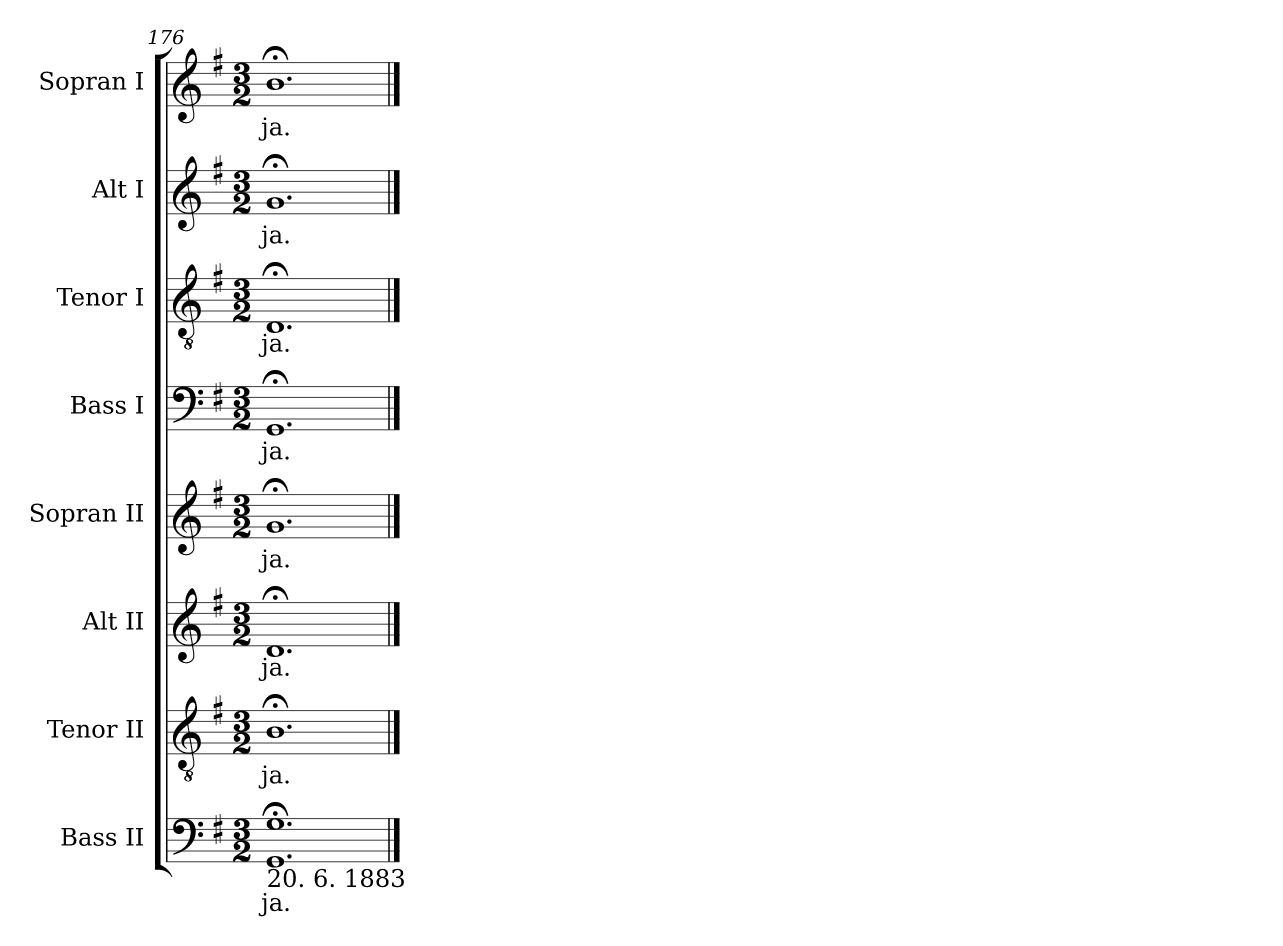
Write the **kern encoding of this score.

**kern	**text	**kern	**text	**kern	**text	**kern	**text	**kern	**text	**kern	**text	**kern	**text	**kern	**text
*part8	*part8	*part7	*part7	*part6	*part6	*part5	*part5	*part4	*part4	*part3	*part3	*part2	*part2	*part1	*part1
*staff8	*staff8	*staff7	*staff7	*staff6	*staff6	*staff5	*staff5	*staff4	*staff4	*staff3	*staff3	*staff2	*staff2	*staff1	*staff1
*I"Bass II	*	*I"Tenor II	*	*I"Alt II	*	*I"Sopran II	*	*I"Bass I	*	*I"Tenor I	*	*I"Alt I	*	*I"Sopran I	*
*clefF4	*	*clefGv2	*	*clefG2	*	*clefG2	*	*clefF4	*	*clefGv2	*	*clefG2	*	*clefG2	*
*k[f#]	*	*k[f#]	*	*k[f#]	*	*k[f#]	*	*k[f#]	*	*k[f#]	*	*k[f#]	*	*k[f#]	*
*G:	*	*G:	*	*G:	*	*G:	*	*G:	*	*G:	*	*G:	*	*G:	*
*M3/2	*	*M3/2	*	*M3/2	*	*M3/2	*	*M3/2	*	*M3/2	*	*M3/2	*	*M3/2	*
=176	=176	=176	=176	=176	=176	=176	=176	=176	=176	=176	=176	=176	=176	=176	=176
!LO:TX:b:t=20. 6. 1883	!	!	!	!	!	!	!	!	!	!	!	!	!	!	!
1.GG;< 1.G;<	-ja.	1.B;<	-ja.	1.d;<	-ja.	1.g;<	-ja.	1.GG;<	-ja.	1.D;<	-ja.	1.g;<	-ja.	1.b;<	-ja.
==	==	==	==	==	==	==	==	==	==	==	==	==	==	==	==
*-	*-	*-	*-	*-	*-	*-	*-	*-	*-	*-	*-	*-	*-	*-	*-
